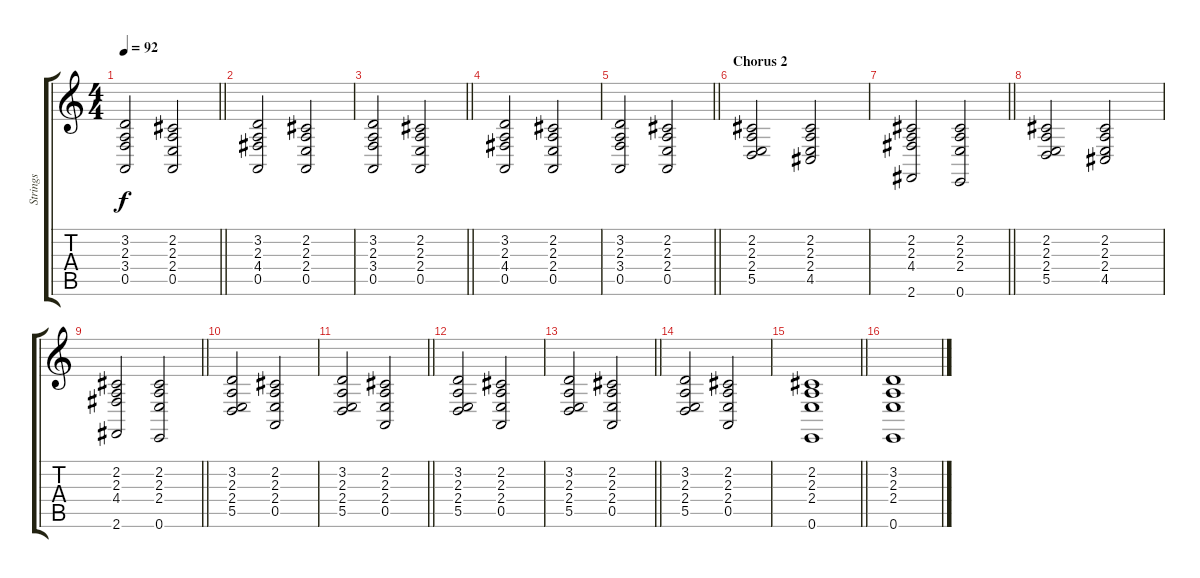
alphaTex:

\track ("Strings" "Strings") {instrument stringensemble1}
\staff {score tabs}
\tuning (E4 B3 G3 D3 A2 E2) {hide}
\ts (4 4)
\tempo 92
\clef g2
\barLineRight lightlight
\ks c
(3.2 2.3 3.4 0.5).2{dy f} (2.2 2.3 2.4 0.5).2 |
(3.2 2.3 4.4 0.5).2 (2.2 2.3 2.4 0.5).2 |
\barLineRight lightlight
(3.2 2.3 3.4 0.5).2 (2.2 2.3 2.4 0.5).2 |
(3.2 2.3 4.4 0.5).2 (2.2 2.3 2.4 0.5).2 |
\barLineRight lightlight
(3.2 2.3 3.4 0.5).2 (2.2 2.3 2.4 0.5).2 |
\section ("" "Chorus 2")
(2.2 2.3 2.4 5.5).2 (2.2 2.3 2.4 4.5).2 |
\barLineRight lightlight
(2.2 2.3 4.4 2.6).2 (2.2 2.3 2.4 0.6).2 |
(2.2 2.3 2.4 5.5).2 (2.2 2.3 2.4 4.5).2 |
\barLineRight lightlight
(2.2 2.3 4.4 2.6).2 (2.2 2.3 2.4 0.6).2 |
(3.2 2.3 2.4 5.5).2 (2.2 2.3 2.4 0.5).2 |
\barLineRight lightlight
(3.2 2.3 2.4 5.5).2 (2.2 2.3 2.4 0.5).2 |
(3.2 2.3 2.4 5.5).2 (2.2 2.3 2.4 0.5).2 |
\barLineRight lightlight
(3.2 2.3 2.4 5.5).2 (2.2 2.3 2.4 0.5).2 |
(3.2 2.3 2.4 5.5).2 (2.2 2.3 2.4 0.5).2 |
\barLineRight lightlight
(2.2 2.3 2.4 0.6).1 |
(3.2 2.3 2.4 0.6).1
